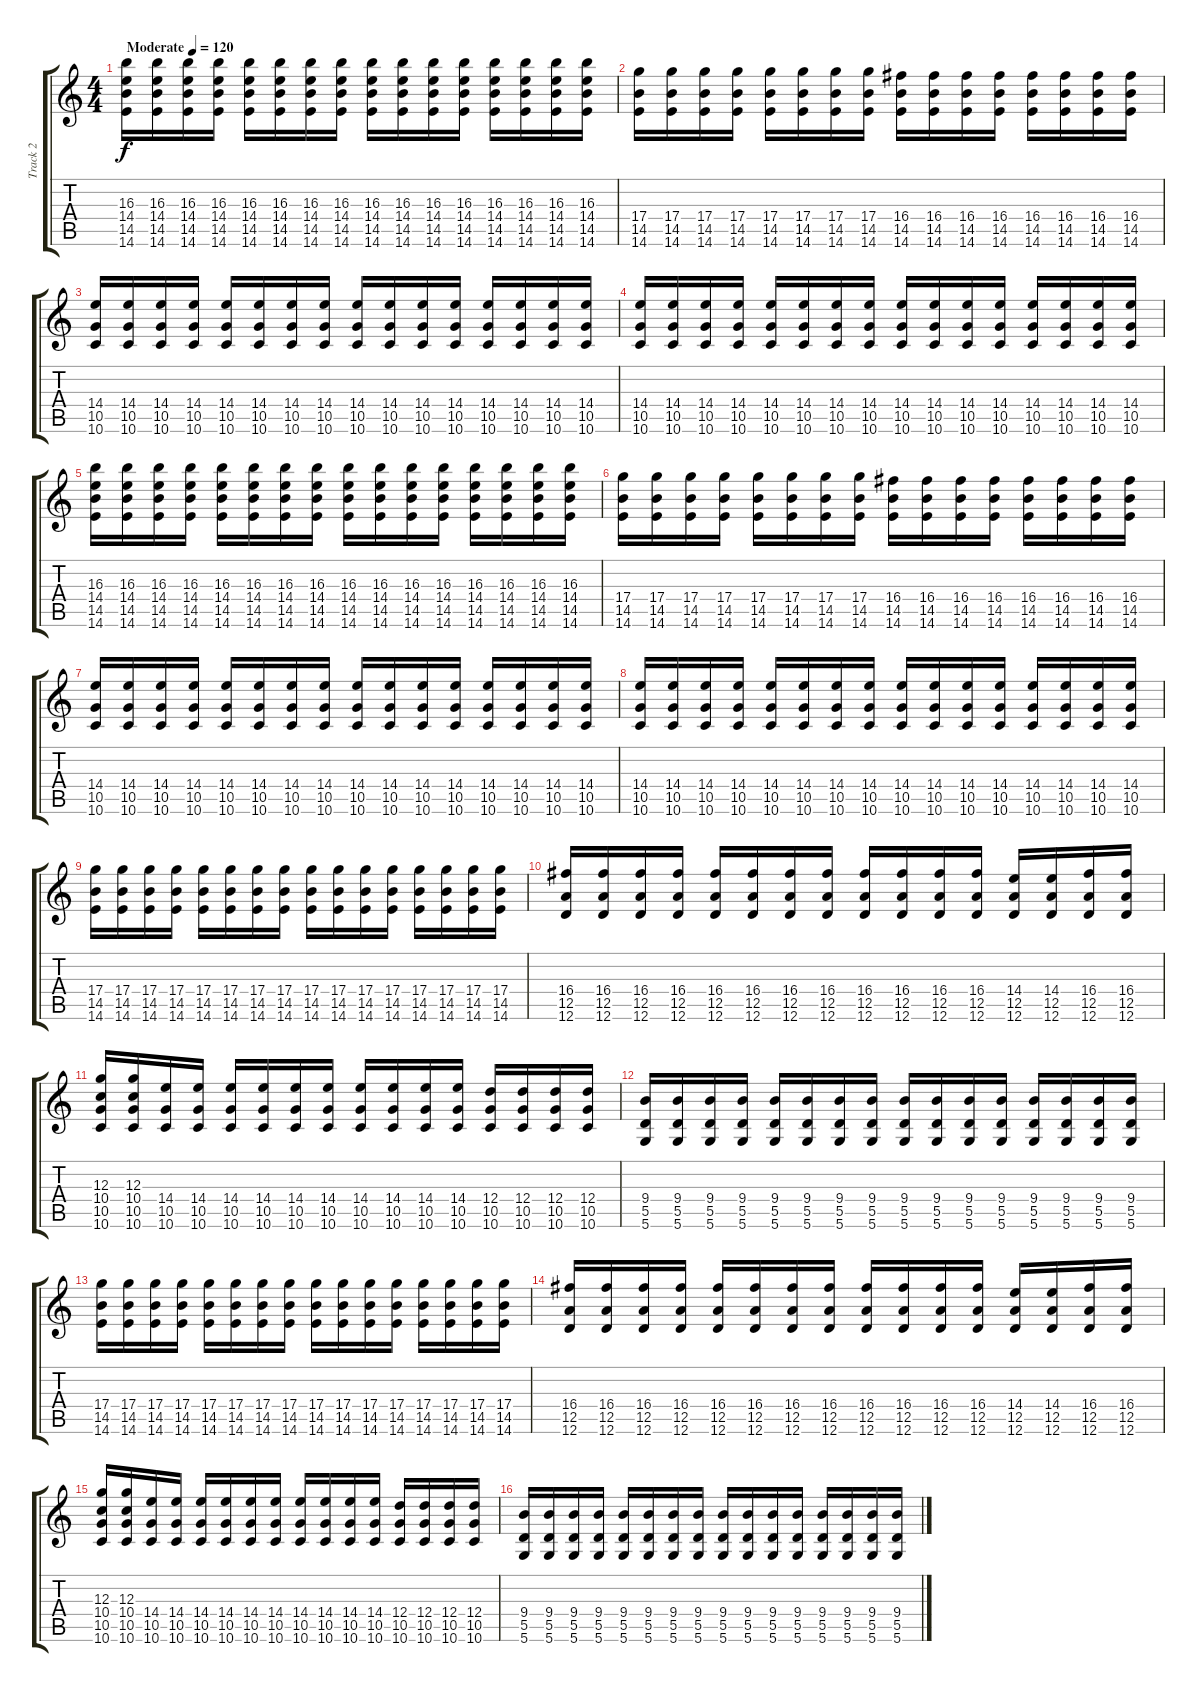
\track ("Track 2" "Track 2") {instrument overdrivenguitar}
\staff {score tabs}
\tuning (E4 B3 G3 D3 A2 D2) {hide}
\ts (4 4)
\tempo (120 "Moderate")
\clef g2
\ks c
(16.3 14.4 14.5 14.6).16{dy f instrument overdrivenguitar} (16.3 14.4 14.5 14.6).16 (16.3 14.4 14.5 14.6).16 (16.3 14.4 14.5 14.6).16 (16.3 14.4 14.5 14.6).16 (16.3 14.4 14.5 14.6).16 (16.3 14.4 14.5 14.6).16 (16.3 14.4 14.5 14.6).16 (16.3 14.4 14.5 14.6).16 (16.3 14.4 14.5 14.6).16 (16.3 14.4 14.5 14.6).16 (16.3 14.4 14.5 14.6).16 (16.3 14.4 14.5 14.6).16 (16.3 14.4 14.5 14.6).16 (16.3 14.4 14.5 14.6).16 (16.3 14.4 14.5 14.6).16 |
(17.4 14.5 14.6).16 (17.4 14.5 14.6).16 (17.4 14.5 14.6).16 (17.4 14.5 14.6).16 (17.4 14.5 14.6).16 (17.4 14.5 14.6).16 (17.4 14.5 14.6).16 (17.4 14.5 14.6).16 (16.4 14.5 14.6).16 (16.4 14.5 14.6).16 (16.4 14.5 14.6).16 (16.4 14.5 14.6).16 (16.4 14.5 14.6).16 (16.4 14.5 14.6).16 (16.4 14.5 14.6).16 (16.4 14.5 14.6).16 |
(14.4 10.5 10.6).16 (14.4 10.5 10.6).16 (14.4 10.5 10.6).16 (14.4 10.5 10.6).16 (14.4 10.5 10.6).16 (14.4 10.5 10.6).16 (14.4 10.5 10.6).16 (14.4 10.5 10.6).16 (14.4 10.5 10.6).16 (14.4 10.5 10.6).16 (14.4 10.5 10.6).16 (14.4 10.5 10.6).16 (14.4 10.5 10.6).16 (14.4 10.5 10.6).16 (14.4 10.5 10.6).16 (14.4 10.5 10.6).16 |
(14.4 10.5 10.6).16 (14.4 10.5 10.6).16 (14.4 10.5 10.6).16 (14.4 10.5 10.6).16 (14.4 10.5 10.6).16 (14.4 10.5 10.6).16 (14.4 10.5 10.6).16 (14.4 10.5 10.6).16 (14.4 10.5 10.6).16 (14.4 10.5 10.6).16 (14.4 10.5 10.6).16 (14.4 10.5 10.6).16 (14.4 10.5 10.6).16 (14.4 10.5 10.6).16 (14.4 10.5 10.6).16 (14.4 10.5 10.6).16 |
(16.3 14.4 14.5 14.6).16 (16.3 14.4 14.5 14.6).16 (16.3 14.4 14.5 14.6).16 (16.3 14.4 14.5 14.6).16 (16.3 14.4 14.5 14.6).16 (16.3 14.4 14.5 14.6).16 (16.3 14.4 14.5 14.6).16 (16.3 14.4 14.5 14.6).16 (16.3 14.4 14.5 14.6).16 (16.3 14.4 14.5 14.6).16 (16.3 14.4 14.5 14.6).16 (16.3 14.4 14.5 14.6).16 (16.3 14.4 14.5 14.6).16 (16.3 14.4 14.5 14.6).16 (16.3 14.4 14.5 14.6).16 (16.3 14.4 14.5 14.6).16 |
(17.4 14.5 14.6).16 (17.4 14.5 14.6).16 (17.4 14.5 14.6).16 (17.4 14.5 14.6).16 (17.4 14.5 14.6).16 (17.4 14.5 14.6).16 (17.4 14.5 14.6).16 (17.4 14.5 14.6).16 (16.4 14.5 14.6).16 (16.4 14.5 14.6).16 (16.4 14.5 14.6).16 (16.4 14.5 14.6).16 (16.4 14.5 14.6).16 (16.4 14.5 14.6).16 (16.4 14.5 14.6).16 (16.4 14.5 14.6).16 |
(14.4 10.5 10.6).16 (14.4 10.5 10.6).16 (14.4 10.5 10.6).16 (14.4 10.5 10.6).16 (14.4 10.5 10.6).16 (14.4 10.5 10.6).16 (14.4 10.5 10.6).16 (14.4 10.5 10.6).16 (14.4 10.5 10.6).16 (14.4 10.5 10.6).16 (14.4 10.5 10.6).16 (14.4 10.5 10.6).16 (14.4 10.5 10.6).16 (14.4 10.5 10.6).16 (14.4 10.5 10.6).16 (14.4 10.5 10.6).16 |
(14.4 10.5 10.6).16 (14.4 10.5 10.6).16 (14.4 10.5 10.6).16 (14.4 10.5 10.6).16 (14.4 10.5 10.6).16 (14.4 10.5 10.6).16 (14.4 10.5 10.6).16 (14.4 10.5 10.6).16 (14.4 10.5 10.6).16 (14.4 10.5 10.6).16 (14.4 10.5 10.6).16 (14.4 10.5 10.6).16 (14.4 10.5 10.6).16 (14.4 10.5 10.6).16 (14.4 10.5 10.6).16 (14.4 10.5 10.6).16 |
(17.4 14.5 14.6).16 (17.4 14.5 14.6).16 (17.4 14.5 14.6).16 (17.4 14.5 14.6).16 (17.4 14.5 14.6).16 (17.4 14.5 14.6).16 (17.4 14.5 14.6).16 (17.4 14.5 14.6).16 (17.4 14.5 14.6).16 (17.4 14.5 14.6).16 (17.4 14.5 14.6).16 (17.4 14.5 14.6).16 (17.4 14.5 14.6).16 (17.4 14.5 14.6).16 (17.4 14.5 14.6).16 (17.4 14.5 14.6).16 |
(16.4 12.5 12.6).16 (16.4 12.5 12.6).16 (16.4 12.5 12.6).16 (16.4 12.5 12.6).16 (16.4 12.5 12.6).16 (16.4 12.5 12.6).16 (16.4 12.5 12.6).16 (16.4 12.5 12.6).16 (16.4 12.5 12.6).16 (16.4 12.5 12.6).16 (16.4 12.5 12.6).16 (16.4 12.5 12.6).16 (14.4 12.5 12.6).16 (14.4 12.5 12.6).16 (16.4 12.5 12.6).16 (16.4 12.5 12.6).16 |
(12.3 10.4 10.5 10.6).16 (12.3 10.4 10.5 10.6).16 (14.4 10.5 10.6).16 (14.4 10.5 10.6).16 (14.4 10.5 10.6).16 (14.4 10.5 10.6).16 (14.4 10.5 10.6).16 (14.4 10.5 10.6).16 (14.4 10.5 10.6).16 (14.4 10.5 10.6).16 (14.4 10.5 10.6).16 (14.4 10.5 10.6).16 (12.4 10.5 10.6).16 (12.4 10.5 10.6).16 (12.4 10.5 10.6).16 (12.4 10.5 10.6).16 |
(9.4 5.5 5.6).16 (9.4 5.5 5.6).16 (9.4 5.5 5.6).16 (9.4 5.5 5.6).16 (9.4 5.5 5.6).16 (9.4 5.5 5.6).16 (9.4 5.5 5.6).16 (9.4 5.5 5.6).16 (9.4 5.5 5.6).16 (9.4 5.5 5.6).16 (9.4 5.5 5.6).16 (9.4 5.5 5.6).16 (9.4 5.5 5.6).16 (9.4 5.5 5.6).16 (9.4 5.5 5.6).16 (9.4 5.5 5.6).16 |
(17.4 14.5 14.6).16 (17.4 14.5 14.6).16 (17.4 14.5 14.6).16 (17.4 14.5 14.6).16 (17.4 14.5 14.6).16 (17.4 14.5 14.6).16 (17.4 14.5 14.6).16 (17.4 14.5 14.6).16 (17.4 14.5 14.6).16 (17.4 14.5 14.6).16 (17.4 14.5 14.6).16 (17.4 14.5 14.6).16 (17.4 14.5 14.6).16 (17.4 14.5 14.6).16 (17.4 14.5 14.6).16 (17.4 14.5 14.6).16 |
(16.4 12.5 12.6).16 (16.4 12.5 12.6).16 (16.4 12.5 12.6).16 (16.4 12.5 12.6).16 (16.4 12.5 12.6).16 (16.4 12.5 12.6).16 (16.4 12.5 12.6).16 (16.4 12.5 12.6).16 (16.4 12.5 12.6).16 (16.4 12.5 12.6).16 (16.4 12.5 12.6).16 (16.4 12.5 12.6).16 (14.4 12.5 12.6).16 (14.4 12.5 12.6).16 (16.4 12.5 12.6).16 (16.4 12.5 12.6).16 |
(12.3 10.4 10.5 10.6).16 (12.3 10.4 10.5 10.6).16 (14.4 10.5 10.6).16 (14.4 10.5 10.6).16 (14.4 10.5 10.6).16 (14.4 10.5 10.6).16 (14.4 10.5 10.6).16 (14.4 10.5 10.6).16 (14.4 10.5 10.6).16 (14.4 10.5 10.6).16 (14.4 10.5 10.6).16 (14.4 10.5 10.6).16 (12.4 10.5 10.6).16 (12.4 10.5 10.6).16 (12.4 10.5 10.6).16 (12.4 10.5 10.6).16 |
(9.4 5.5 5.6).16 (9.4 5.5 5.6).16 (9.4 5.5 5.6).16 (9.4 5.5 5.6).16 (9.4 5.5 5.6).16 (9.4 5.5 5.6).16 (9.4 5.5 5.6).16 (9.4 5.5 5.6).16 (9.4 5.5 5.6).16 (9.4 5.5 5.6).16 (9.4 5.5 5.6).16 (9.4 5.5 5.6).16 (9.4 5.5 5.6).16 (9.4 5.5 5.6).16 (9.4 5.5 5.6).16 (9.4 5.5 5.6).16
